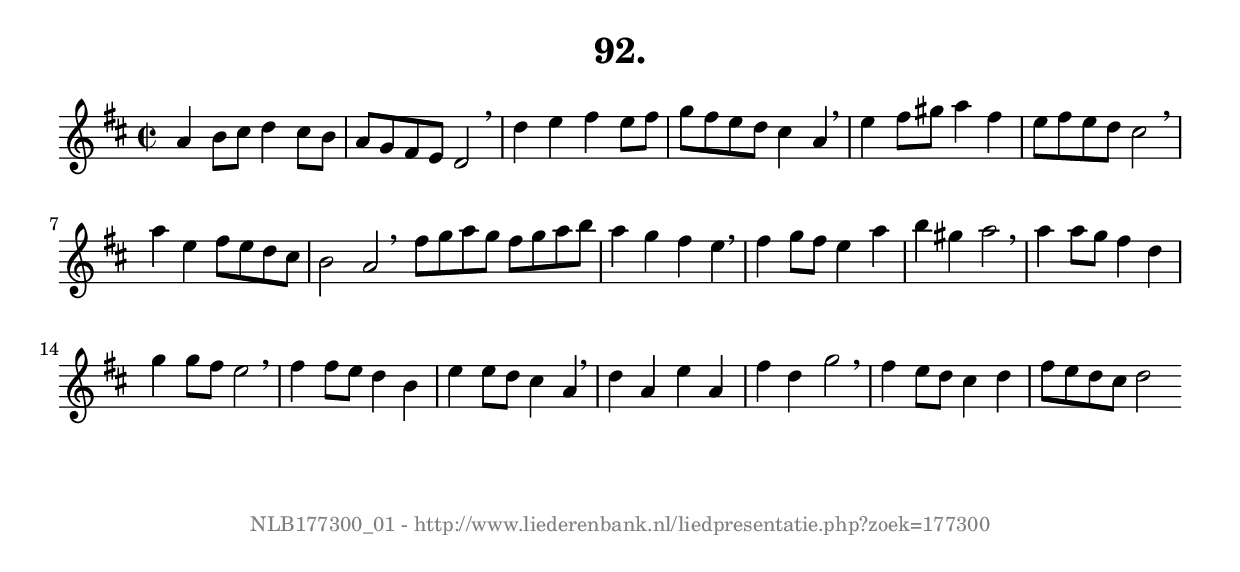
%
% produced by wce2krn 1.64 (7 June 2014)
%
\version"2.16"
#(append! paper-alist '(("long" . (cons (* 210 mm) (* 2000 mm)))))
#(set-default-paper-size "long")
sb = {\breathe}
mBreak = {\breathe }
bBreak = {\breathe }
x = {\once\override NoteHead #'style = #'cross }
gl=\glissando
itime={\override Staff.TimeSignature #'stencil = ##f }
ficta = {\once\set suggestAccidentals = ##t}
fine = {\once\override Score.RehearsalMark #'self-alignment-X = #1 \mark \markup {\italic{Fine}}}
dc = {\once\override Score.RehearsalMark #'self-alignment-X = #1 \mark \markup {\italic{D.C.}}}
dcf = {\once\override Score.RehearsalMark #'self-alignment-X = #1 \mark \markup {\italic{D.C. al Fine}}}
dcc = {\once\override Score.RehearsalMark #'self-alignment-X = #1 \mark \markup {\italic{D.C. al Coda}}}
ds = {\once\override Score.RehearsalMark #'self-alignment-X = #1 \mark \markup {\italic{D.S.}}}
dsf = {\once\override Score.RehearsalMark #'self-alignment-X = #1 \mark \markup {\italic{D.S. al Fine}}}
dsc = {\once\override Score.RehearsalMark #'self-alignment-X = #1 \mark \markup {\italic{D.S. al Coda}}}
pv = {\set Score.repeatCommands = #'((volta "1"))}
sv = {\set Score.repeatCommands = #'((volta "2"))}
tv = {\set Score.repeatCommands = #'((volta "3"))}
qv = {\set Score.repeatCommands = #'((volta "4"))}
xv = {\set Score.repeatCommands = #'((volta #f))}
\header{ tagline = ""
title = "92."
}
\score {{
\key d \major
\relative g'
{
\set melismaBusyProperties = #'()
\time 2/2
\tempo 4=120
\override Score.MetronomeMark #'transparent = ##t
\override Score.RehearsalMark #'break-visibility = #(vector #t #t #f)
a4 b8 cis d4 cis8 b a g fis e d2 \sb d'4 e fis e8 fis g fis e d cis4 a \sb e' fis8 gis a4 fis e8 fis e d cis2 \sb a'4 e fis8 e d cis b2 a \bar ":|:" \bBreak
fis'8 g a g fis g a b a4 g fis e \sb fis g8 fis e4 a b gis a2 \sb a4 a8 g fis4 d g g8 fis e2 \sb fis4 fis8 e d4 b e e8 d cis4 a \sb d a e' a, fis' d g2 \sb fis4 e8 d cis4 d fis8 e d cis d2 \bar ":|"
 }}
 \midi { }
 \layout {
            indent = 0.0\cm
}
}
\markup { \vspace #0 } \markup { \with-color #grey \fill-line { \center-column { \smaller "NLB177300_01 - http://www.liederenbank.nl/liedpresentatie.php?zoek=177300" } } }
